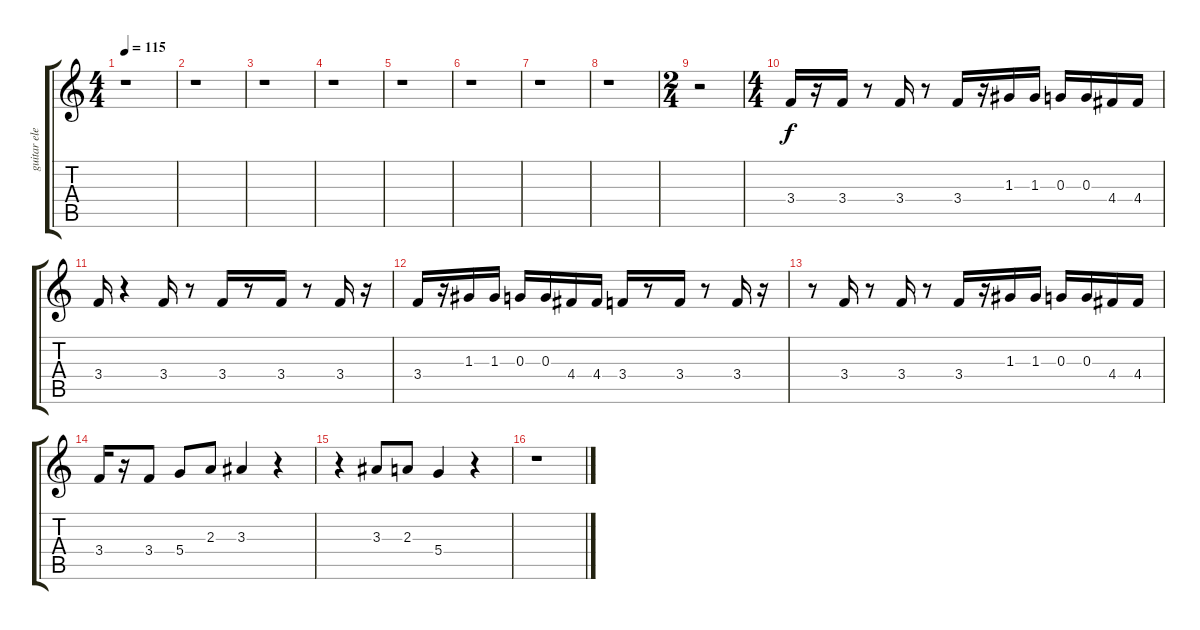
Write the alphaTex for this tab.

\track ("guitar electrique" "guitar ele") {instrument electricguitarclean}
\staff {score tabs}
\tuning (E4 B3 G3 D3 A2 E2) {hide}
\ts (4 4)
\tempo 115
\clef g2
\ks c
r.1{dy f} |
r.1 |
r.1 |
r.1 |
r.1 |
r.1 |
r.1 |
r.1 |
\ts (2 4)
r.2 |
\ts (4 4)
3.4.16 r.16 3.4.16 r.8 3.4.16 r.8 3.4.16 r.16 1.3.16 1.3.16 0.3.16 0.3.16 4.4.16 4.4.16 |
3.4.16 r.4 3.4.16 r.8 3.4.16 r.8 3.4.16 r.8 3.4.16 r.16 |
3.4.16 r.16 1.3.16 1.3.16 0.3.16 0.3.16 4.4.16 4.4.16 3.4.16 r.8 3.4.16 r.8 3.4.16 r.16 |
r.8 3.4.16 r.8 3.4.16 r.8 3.4.16 r.16 1.3.16 1.3.16 0.3.16 0.3.16 4.4.16 4.4.16 |
3.4.16 r.16 3.4.8 5.4.8 2.3.8 3.3.4 r.4 |
r.4 3.3.8 2.3.8 5.4.4 r.4 |
r.1
